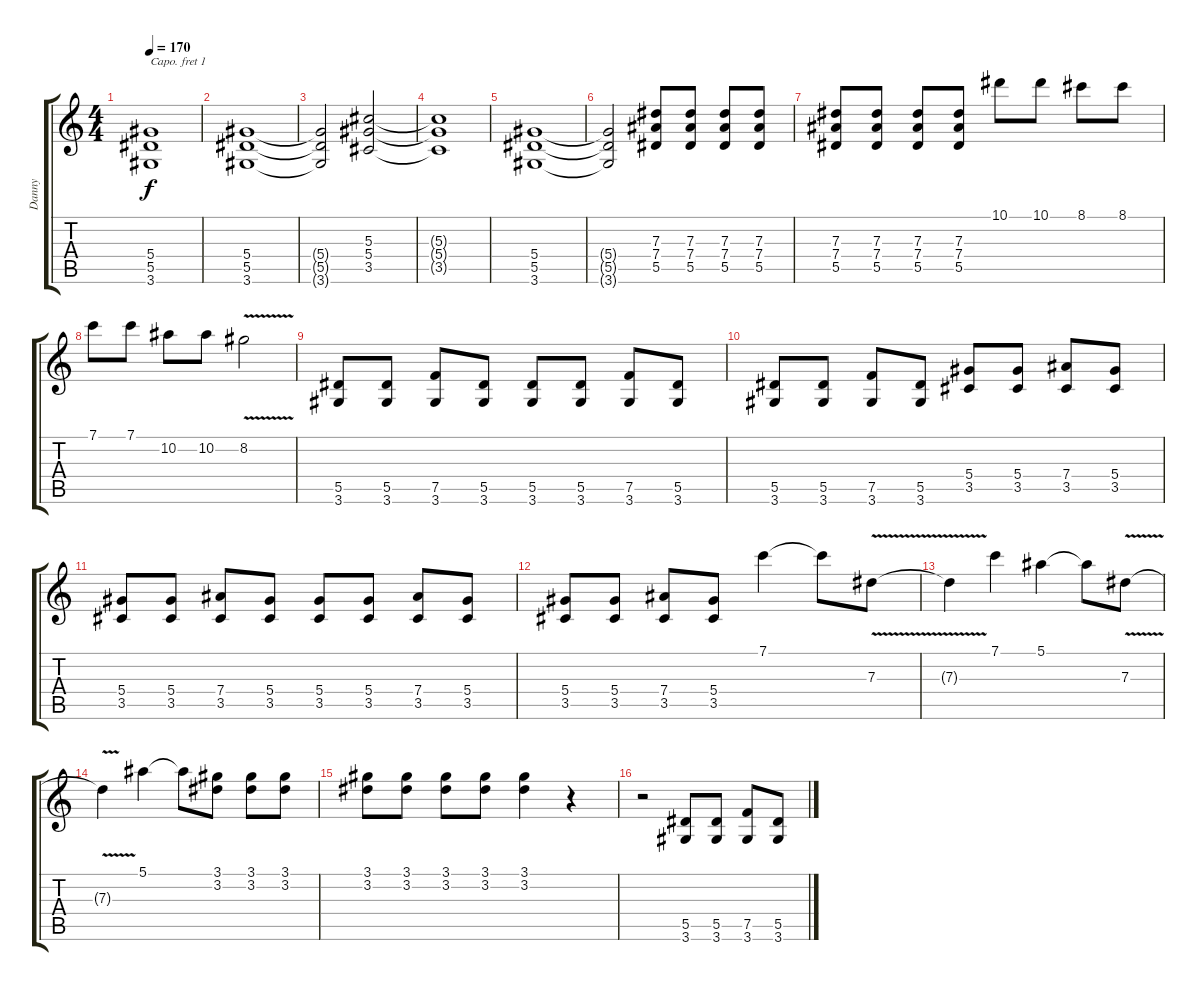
\track ("Danny" "Danny") {instrument distortionguitar}
\staff {score tabs}
\capo 1
\tuning (E4 B3 G3 D3 A2 E2) {hide}
\ts (4 4)
\tempo 170
\clef g2
\ks c
(5.4{t} 5.5{t} 3.6{t}).1{dy f} |
(5.4 5.5 3.6).1 |
(5.4{t} 5.5{t} 3.6{t}).2 (5.3 5.4 3.5).2 |
(5.3{t} 5.4{t} 3.5{t}).1 |
(5.4 5.5 3.6).1 |
(5.4{t} 5.5{t} 3.6{t}).2 (7.3 7.4 5.5).8 (7.3 7.4 5.5).8 (7.3 7.4 5.5).8 (7.3 7.4 5.5).8 |
(7.3 7.4 5.5).8 (7.3 7.4 5.5).8 (7.3 7.4 5.5).8 (7.3 7.4 5.5).8 10.1.8 10.1.8 8.1.8 8.1.8 |
7.1.8 7.1.8 10.2.8 10.2.8 8.2{v}.2 |
(5.5 3.6).8 (5.5 3.6).8 (7.5 3.6).8 (5.5 3.6).8 (5.5 3.6).8 (5.5 3.6).8 (7.5 3.6).8 (5.5 3.6).8 |
(5.5 3.6).8 (5.5 3.6).8 (7.5 3.6).8 (5.5 3.6).8 (5.4 3.5).8 (5.4 3.5).8 (7.4 3.5).8 (5.4 3.5).8 |
(5.4 3.5).8 (5.4 3.5).8 (7.4 3.5).8 (5.4 3.5).8 (5.4 3.5).8 (5.4 3.5).8 (7.4 3.5).8 (5.4 3.5).8 |
(5.4 3.5).8 (5.4 3.5).8 (7.4 3.5).8 (5.4 3.5).8 7.1.4 7.1{t}.8 7.3{v}.8 |
7.3{t}.4 7.1.4 5.1.4 5.1{t}.8 7.3{v}.8 |
7.3{t}.4 5.1.4 5.1{t}.8 (3.1 3.2).8 (3.1 3.2).8 (3.1 3.2).8 |
(3.1 3.2).8 (3.1 3.2).8 (3.1 3.2).8 (3.1 3.2).8 (3.1 3.2).4 r.4 |
r.2 (5.5 3.6).8 (5.5 3.6).8 (7.5 3.6).8 (5.5 3.6).8
